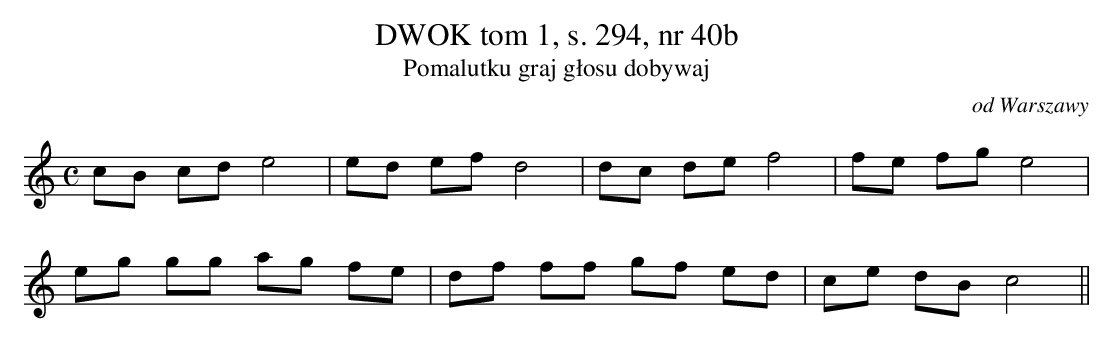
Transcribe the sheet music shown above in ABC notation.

X:1
T: DWOK tom 1, s. 294, nr 40b
T: Pomalutku graj głosu dobywaj
O: od Warszawy
M: C
L: 1/8
K: C
cB cde4 | ed efd4 | dc def4 | fe fge4 |
eg gg ag fe | df ff gf ed | ce dBc4||
